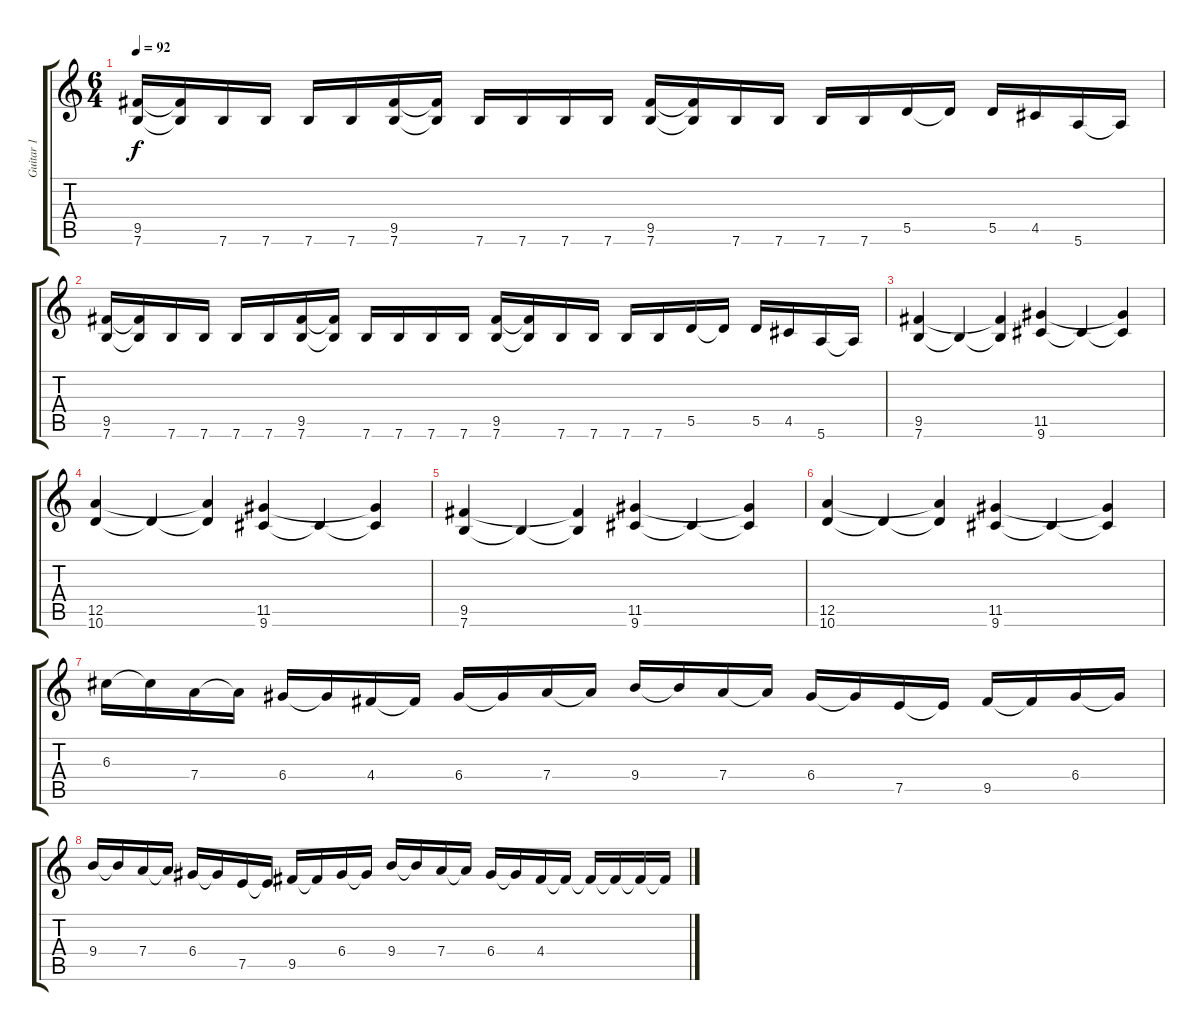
\track ("Guitar 1" "Guitar 1") {instrument distortionguitar}
\staff {score tabs}
\tuning (E4 B3 G3 D3 A2 E2) {hide}
\ts (6 4)
\tempo 92
\clef g2
\ks c
(9.5 7.6).16{dy f} (9.5{t} 7.6{t}).16 7.6.16 7.6.16 7.6.16 7.6.16 (9.5 7.6).16 (9.5{t} 7.6{t}).16 7.6.16 7.6.16 7.6.16 7.6.16 (9.5 7.6).16 (9.5{t} 7.6{t}).16 7.6.16 7.6.16 7.6.16 7.6.16 5.5.16 5.5{t}.16 5.5.16 4.5.16 5.6.16 5.6{t}.16 |
(9.5 7.6).16 (9.5{t} 7.6{t}).16 7.6.16 7.6.16 7.6.16 7.6.16 (9.5 7.6).16 (9.5{t} 7.6{t}).16 7.6.16 7.6.16 7.6.16 7.6.16 (9.5 7.6).16 (9.5{t} 7.6{t}).16 7.6.16 7.6.16 7.6.16 7.6.16 5.5.16 5.5{t}.16 5.5.16 4.5.16 5.6.16 5.6{t}.16 |
(9.5 7.6).4 7.6{t}.4 (9.5{t} 7.6{t}).4 (11.5 9.6).4 9.6{t}.4 (11.5{t} 9.6{t}).4 |
(12.5 10.6).4 10.6{t}.4 (12.5{t} 10.6{t}).4 (11.5 9.6).4 9.6{t}.4 (11.5{t} 9.6{t}).4 |
(9.5 7.6).4 7.6{t}.4 (9.5{t} 7.6{t}).4 (11.5 9.6).4 9.6{t}.4 (11.5{t} 9.6{t}).4 |
(12.5 10.6).4 10.6{t}.4 (12.5{t} 10.6{t}).4 (11.5 9.6).4 9.6{t}.4 (11.5{t} 9.6{t}).4 |
6.3.16 6.3{t}.16 7.4.16 7.4{t}.16 6.4.16 6.4{t}.16 4.4.16 4.4{t}.16 6.4.16 6.4{t}.16 7.4.16 7.4{t}.16 9.4.16 9.4{t}.16 7.4.16 7.4{t}.16 6.4.16 6.4{t}.16 7.5.16 7.5{t}.16 9.5.16 9.5{t}.16 6.4.16 6.4{t}.16 |
9.4.16 9.4{t}.16 7.4.16 7.4{t}.16 6.4.16 6.4{t}.16 7.5.16 7.5{t}.16 9.5.16 9.5{t}.16 6.4.16 6.4{t}.16 9.4.16 9.4{t}.16 7.4.16 7.4{t}.16 6.4.16 6.4{t}.16 4.4.16 4.4{t}.16 4.4{t}.16 4.4{t}.16 4.4{t}.16 4.4{t}.16
